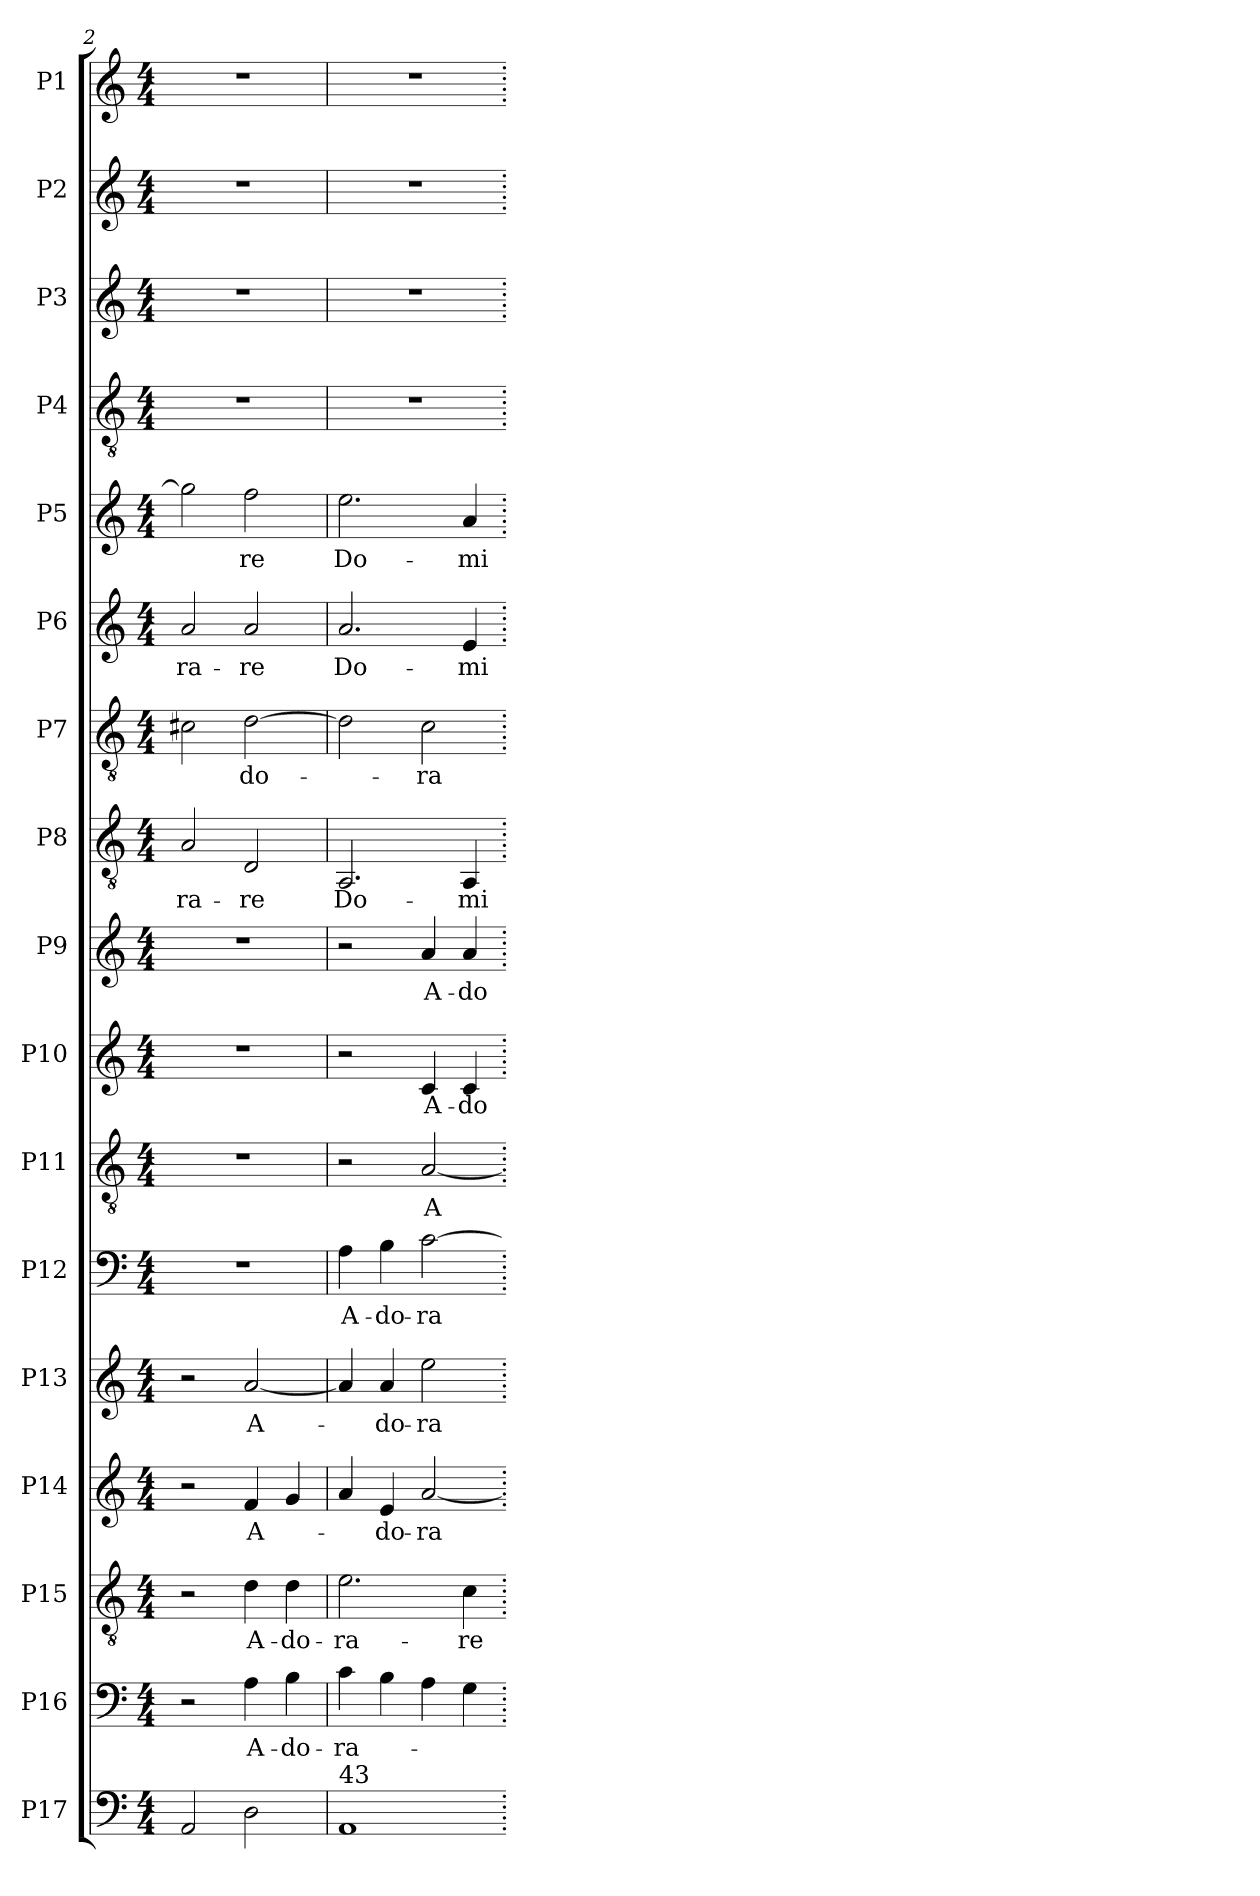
**kern	**kern	**text	**kern	**text	**kern	**text	**kern	**text	**kern	**text	**kern	**text	**kern	**text	**kern	**text	**kern	**text	**kern	**text	**kern	**text	**kern	**text	**kern	**kern	**kern	**kern
*part17	*part16	*part16	*part15	*part15	*part14	*part14	*part13	*part13	*part12	*part12	*part11	*part11	*part10	*part10	*part9	*part9	*part8	*part8	*part7	*part7	*part6	*part6	*part5	*part5	*part4	*part3	*part2	*part1
*staff17	*staff16	*staff16	*staff15	*staff15	*staff14	*staff14	*staff13	*staff13	*staff12	*staff12	*staff11	*staff11	*staff10	*staff10	*staff9	*staff9	*staff8	*staff8	*staff7	*staff7	*staff6	*staff6	*staff5	*staff5	*staff4	*staff3	*staff2	*staff1
*I"P17	*I"P16	*	*I"P15	*	*I"P14	*	*I"P13	*	*I"P12	*	*I"P11	*	*I"P10	*	*I"P9	*	*I"P8	*	*I"P7	*	*I"P6	*	*I"P5	*	*I"P4	*I"P3	*I"P2	*I"P1
*clefF4	*clefF4	*	*clefGv2	*	*clefG2	*	*clefG2	*	*clefF4	*	*clefGv2	*	*clefG2	*	*clefG2	*	*clefGv2	*	*clefGv2	*	*clefG2	*	*clefG2	*	*clefGv2	*clefG2	*clefG2	*clefG2
*	*	*	*ITrd7c12	*	*	*	*	*	*	*	*ITrd7c12	*	*	*	*	*	*ITrd7c12	*	*ITrd7c12	*	*	*	*	*	*ITrd7c12	*	*	*
*k[]	*k[]	*	*k[]	*	*k[]	*	*k[]	*	*k[]	*	*k[]	*	*k[]	*	*k[]	*	*k[]	*	*k[]	*	*k[]	*	*k[]	*	*k[]	*k[]	*k[]	*k[]
*C:	*C:	*	*C:	*	*C:	*	*C:	*	*C:	*	*C:	*	*C:	*	*C:	*	*C:	*	*C:	*	*C:	*	*C:	*	*C:	*C:	*C:	*C:
*M4/4	*M4/4	*	*M4/4	*	*M4/4	*	*M4/4	*	*M4/4	*	*M4/4	*	*M4/4	*	*M4/4	*	*M4/4	*	*M4/4	*	*M4/4	*	*M4/4	*	*M4/4	*M4/4	*M4/4	*M4/4
=2	=2	=2	=2	=2	=2	=2	=2	=2	=2	=2	=2	=2	=2	=2	=2	=2	=2	=2	=2	=2	=2	=2	=2	=2	=2	=2	=2	=2
!	!	!	!	!	!	!	!	!	!	!	!	!	!	!	!	!	!	!LO:LY:b:color=#000000	!	!	!	!	!	!	!	!	!	!
!	!	!	!	!	!	!	!	!	!	!	!	!	!	!	!	!	!	!	!	!	!	!LO:LY:b:color=#000000	!	!	!	!	!	!
2AAi/	2r	.	2r	.	2r	.	2r	.	1r	.	1r	.	1r	.	1r	.	2AAi/	-ra-	2C#Xi\	.	2ai/	-ra-	2ggi\]	.	1r	1r	1r	1r
!	!	!LO:LY:b:color=#000000	!	!	!	!	!	!	!	!	!	!	!	!	!	!	!	!	!	!	!	!	!	!	!	!	!	!
!	!	!	!	!LO:LY:b:color=#000000	!	!	!	!	!	!	!	!	!	!	!	!	!	!	!	!	!	!	!	!	!	!	!	!
!	!	!	!	!	!	!LO:LY:b:color=#000000	!	!	!	!	!	!	!	!	!	!	!	!	!	!	!	!	!	!	!	!	!	!
!	!	!	!	!	!	!	!	!LO:LY:b:color=#000000	!	!	!	!	!	!	!	!	!	!	!	!	!	!	!	!	!	!	!	!
!	!	!	!	!	!	!	!	!	!	!	!	!	!	!	!	!	!	!LO:LY:b:color=#000000	!	!	!	!	!	!	!	!	!	!
!	!	!	!	!	!	!	!	!	!	!	!	!	!	!	!	!	!	!	!	!LO:LY:b:color=#000000	!	!	!	!	!	!	!	!
!	!	!	!	!	!	!	!	!	!	!	!	!	!	!	!	!	!	!	!	!	!	!LO:LY:b:color=#000000	!	!	!	!	!	!
!	!	!	!	!	!	!	!	!	!	!	!	!	!	!	!	!	!	!	!	!	!	!	!	!LO:LY:b:color=#000000	!	!	!	!
2Di\	4Ai\	A-	4Di\	A-	4fi/	A-	[2ai/	A-	.	.	.	.	.	.	.	.	2DDi/	-re	[2Di\	-do-	2ai/	-re	2ffi\	-re	.	.	.	.
!	!	!LO:LY:b:color=#000000	!	!	!	!	!	!	!	!	!	!	!	!	!	!	!	!	!	!	!	!	!	!	!	!	!	!
!	!	!	!	!LO:LY:b:color=#000000	!	!	!	!	!	!	!	!	!	!	!	!	!	!	!	!	!	!	!	!	!	!	!	!
.	4Bi\	-do-	4Di\	-do-	4gi/	.	.	.	.	.	.	.	.	.	.	.	.	.	.	.	.	.	.	.	.	.	.	.
=3	=3	=3	=3	=3	=3	=3	=3	=3	=3	=3	=3	=3	=3	=3	=3	=3	=3	=3	=3	=3	=3	=3	=3	=3	=3	=3	=3	=3
!	!	!LO:LY:b:color=#000000	!	!	!	!	!	!	!	!	!	!	!	!	!	!	!	!	!	!	!	!	!	!	!	!	!	!
!	!	!	!	!LO:LY:b:color=#000000	!	!	!	!	!	!	!	!	!	!	!	!	!	!	!	!	!	!	!	!	!	!	!	!
!	!	!	!	!	!	!	!	!	!	!LO:LY:b:color=#000000	!	!	!	!	!	!	!	!	!	!	!	!	!	!	!	!	!	!
!	!	!	!	!	!	!	!	!	!	!	!	!	!	!	!	!	!	!LO:LY:b:color=#000000	!	!	!	!	!	!	!	!	!	!
!	!	!	!	!	!	!	!	!	!	!	!	!	!	!	!	!	!	!	!	!	!	!LO:LY:b:color=#000000	!	!	!	!	!	!
!LO:TX:a:t=43	!	!	!	!	!	!	!	!	!	!	!	!	!	!	!	!	!	!	!	!	!	!	!	!	!	!	!	!
!	!	!	!	!	!	!	!	!	!	!	!	!	!	!	!	!	!	!	!	!	!	!	!	!LO:LY:b:color=#000000	!	!	!	!
1AAi	4ci\	-ra-	2.Ei\	-ra-	4ai/	.	4ai/]	.	4Ai\	A-	2r	.	2r	.	2r	.	2.AAAi/	Do-	2Di\]	.	2.ai/	Do-	2.eei\	Do-	1r	1r	1r	1r
!	!	!	!	!	!	!LO:LY:b:color=#000000	!	!	!	!	!	!	!	!	!	!	!	!	!	!	!	!	!	!	!	!	!	!
!	!	!	!	!	!	!	!	!LO:LY:b:color=#000000	!	!	!	!	!	!	!	!	!	!	!	!	!	!	!	!	!	!	!	!
!	!	!	!	!	!	!	!	!	!	!LO:LY:b:color=#000000	!	!	!	!	!	!	!	!	!	!	!	!	!	!	!	!	!	!
.	4Bi\	.	.	.	4ei/	-do-	4ai/	-do-	4Bi\	-do-	.	.	.	.	.	.	.	.	.	.	.	.	.	.	.	.	.	.
!	!	!	!	!	!	!LO:LY:b:color=#000000	!	!	!	!	!	!	!	!	!	!	!	!	!	!	!	!	!	!	!	!	!	!
!	!	!	!	!	!	!	!	!LO:LY:b:color=#000000	!	!	!	!	!	!	!	!	!	!	!	!	!	!	!	!	!	!	!	!
!	!	!	!	!	!	!	!	!	!	!LO:LY:b:color=#000000	!	!	!	!	!	!	!	!	!	!	!	!	!	!	!	!	!	!
!	!	!	!	!	!	!	!	!	!	!	!	!LO:LY:b:color=#000000	!	!	!	!	!	!	!	!	!	!	!	!	!	!	!	!
!	!	!	!	!	!	!	!	!	!	!	!	!	!	!LO:LY:b:color=#000000	!	!	!	!	!	!	!	!	!	!	!	!	!	!
!	!	!	!	!	!	!	!	!	!	!	!	!	!	!	!	!LO:LY:b:color=#000000	!	!	!	!	!	!	!	!	!	!	!	!
!	!	!	!	!	!	!	!	!	!	!	!	!	!	!	!	!	!	!	!	!LO:LY:b:color=#000000	!	!	!	!	!	!	!	!
.	4Ai\	.	.	.	[2ai/	-ra-	2eei\	-ra-	[2ci\	-ra-	[2AAi/	A-	4ci/	A-	4ai/	A-	.	.	2Ci\	-ra-	.	.	.	.	.	.	.	.
!	!	!	!	!LO:LY:b:color=#000000	!	!	!	!	!	!	!	!	!	!	!	!	!	!	!	!	!	!	!	!	!	!	!	!
!	!	!	!	!	!	!	!	!	!	!	!	!	!	!LO:LY:b:color=#000000	!	!	!	!	!	!	!	!	!	!	!	!	!	!
!	!	!	!	!	!	!	!	!	!	!	!	!	!	!	!	!LO:LY:b:color=#000000	!	!	!	!	!	!	!	!	!	!	!	!
!	!	!	!	!	!	!	!	!	!	!	!	!	!	!	!	!	!	!LO:LY:b:color=#000000	!	!	!	!	!	!	!	!	!	!
!	!	!	!	!	!	!	!	!	!	!	!	!	!	!	!	!	!	!	!	!	!	!LO:LY:b:color=#000000	!	!	!	!	!	!
!	!	!	!	!	!	!	!	!	!	!	!	!	!	!	!	!	!	!	!	!	!	!	!	!LO:LY:b:color=#000000	!	!	!	!
.	4Gi\	.	4Ci\	-re	.	.	.	.	.	.	.	.	4ci/	-do-	4ai/	-do-	4AAAi/	-mi-	.	.	4ei/	-mi-	4ai/	-mi-	.	.	.	.
=.	=.	=.	=.	=.	=.	=.	=.	=.	=.	=.	=.	=.	=.	=.	=.	=.	=.	=.	=.	=.	=.	=.	=.	=.	=.	=.	=.	=.
*-	*-	*-	*-	*-	*-	*-	*-	*-	*-	*-	*-	*-	*-	*-	*-	*-	*-	*-	*-	*-	*-	*-	*-	*-	*-	*-	*-	*-
